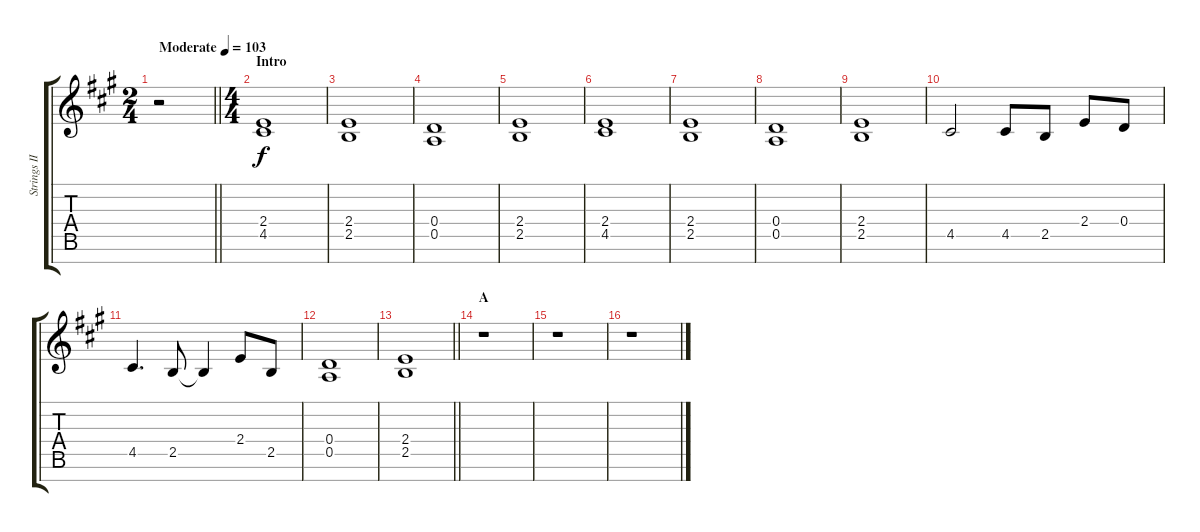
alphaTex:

\track ("Strings II" "Strings II") {instrument stringensemble1}
\staff {score tabs}
\tuning (E5 B4 G4 D4 A3 E3 B2) {hide}
\ts (2 4)
\tempo (103 "Moderate")
\clef g2
\barLineRight lightlight
\ks a
r.2{dy f instrument stringensemble1} |
\ts (4 4)
\section ("" "Intro")
(2.4 4.5).1 |
(2.4 2.5).1 |
(0.4 0.5).1 |
(2.4 2.5).1 |
(2.4 4.5).1 |
(2.4 2.5).1 |
(0.4 0.5).1 |
(2.4 2.5).1 |
4.5.2 4.5.8 2.5.8 2.4.8 0.4.8 |
4.5.4{d} 2.5.8 2.5{t}.4 2.4.8 2.5.8 |
(0.4 0.5).1 |
\barLineRight lightlight
(2.4 2.5).1 |
\section ("" "A")
r.1 |
r.1 |
r.1
